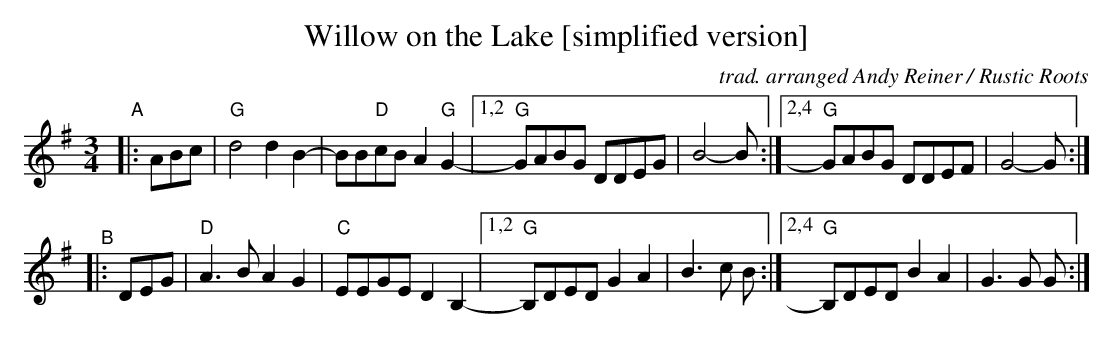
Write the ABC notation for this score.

X:1
T: Willow on the Lake [simplified version]
O: trad. arranged Andy Reiner / Rustic Roots
M: 3/4
L: 1/8
K: G
"A"|: ABc |\
"G"d4 d2B2- | BB"D"cB A2"G"G2- |\
[1,2 "G"GABG DDEG | B4- B :|\
[2,4 "G"GABG DDEF | G4- G :|
"^B"|: DEG |\
"D"A3B A2G2 | "C"EEGE D2B,2- |\
[1,2 "G"B,DED G2A2 | B3c B :|\
[2,4 "G"B,DED B2A2 | G3G G :|
